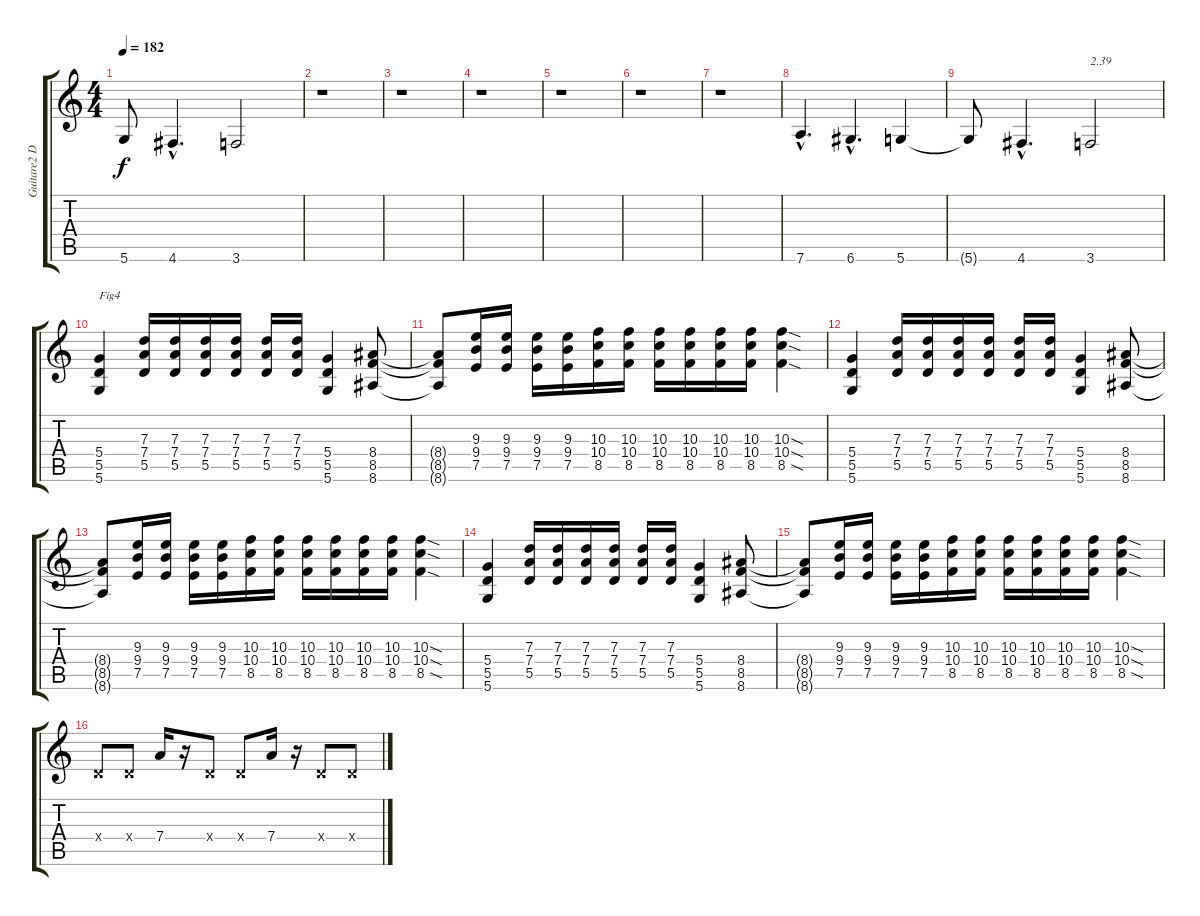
\track ("Guitare2 Dr-D" "Guitare2 D") {instrument distortionguitar}
\staff {score tabs}
\tuning (E4 B3 G3 D3 A2 D2) {hide}
\ts (4 4)
\tempo 182
\clef g2
\ks c
5.6{t}.8{dy f} 4.6{hac}.4{d} 3.6.2 |
r.1 |
r.1 |
r.1 |
r.1 |
r.1 |
r.1 |
7.6{hac}.4{d} 6.6{hac}.4{d} 5.6.4 |
5.6{t}.8 4.6{hac}.4{d} 3.6.2{txt "2.39"} |
(5.4 5.5 5.6).4{txt "Fig4"} (7.3 7.4 5.5).16 (7.3 7.4 5.5).16 (7.3 7.4 5.5).16 (7.3 7.4 5.5).16 (7.3 7.4 5.5).16 (7.3 7.4 5.5).16 (5.4 5.5 5.6).4 (8.4 8.5 8.6).8 |
(8.4{t} 8.5{t} 8.6{t}).8 (9.3 9.4 7.5).16 (9.3 9.4 7.5).16 (9.3 9.4 7.5).16 (9.3 9.4 7.5).16 (10.3 10.4 8.5).16 (10.3 10.4 8.5).16 (10.3 10.4 8.5).16 (10.3 10.4 8.5).16 (10.3 10.4 8.5).16 (10.3 10.4 8.5).16 (10.3{sod} 10.4{sod} 8.5{sod}).4 |
(5.4 5.5 5.6).4 (7.3 7.4 5.5).16 (7.3 7.4 5.5).16 (7.3 7.4 5.5).16 (7.3 7.4 5.5).16 (7.3 7.4 5.5).16 (7.3 7.4 5.5).16 (5.4 5.5 5.6).4 (8.4 8.5 8.6).8 |
(8.4{t} 8.5{t} 8.6{t}).8 (9.3 9.4 7.5).16 (9.3 9.4 7.5).16 (9.3 9.4 7.5).16 (9.3 9.4 7.5).16 (10.3 10.4 8.5).16 (10.3 10.4 8.5).16 (10.3 10.4 8.5).16 (10.3 10.4 8.5).16 (10.3 10.4 8.5).16 (10.3 10.4 8.5).16 (10.3{sod} 10.4{sod} 8.5{sod}).4 |
(5.4 5.5 5.6).4 (7.3 7.4 5.5).16 (7.3 7.4 5.5).16 (7.3 7.4 5.5).16 (7.3 7.4 5.5).16 (7.3 7.4 5.5).16 (7.3 7.4 5.5).16 (5.4 5.5 5.6).4 (8.4 8.5 8.6).8 |
(8.4{t} 8.5{t} 8.6{t}).8 (9.3 9.4 7.5).16 (9.3 9.4 7.5).16 (9.3 9.4 7.5).16 (9.3 9.4 7.5).16 (10.3 10.4 8.5).16 (10.3 10.4 8.5).16 (10.3 10.4 8.5).16 (10.3 10.4 8.5).16 (10.3 10.4 8.5).16 (10.3 10.4 8.5).16 (10.3{sod} 10.4{sod} 8.5{sod}).4 |
0.4{x}.8 0.4{x}.8 7.4.16 r.16 0.4{x}.8 0.4{x}.8 7.4.16 r.16 0.4{x}.8 0.4{x}.8
